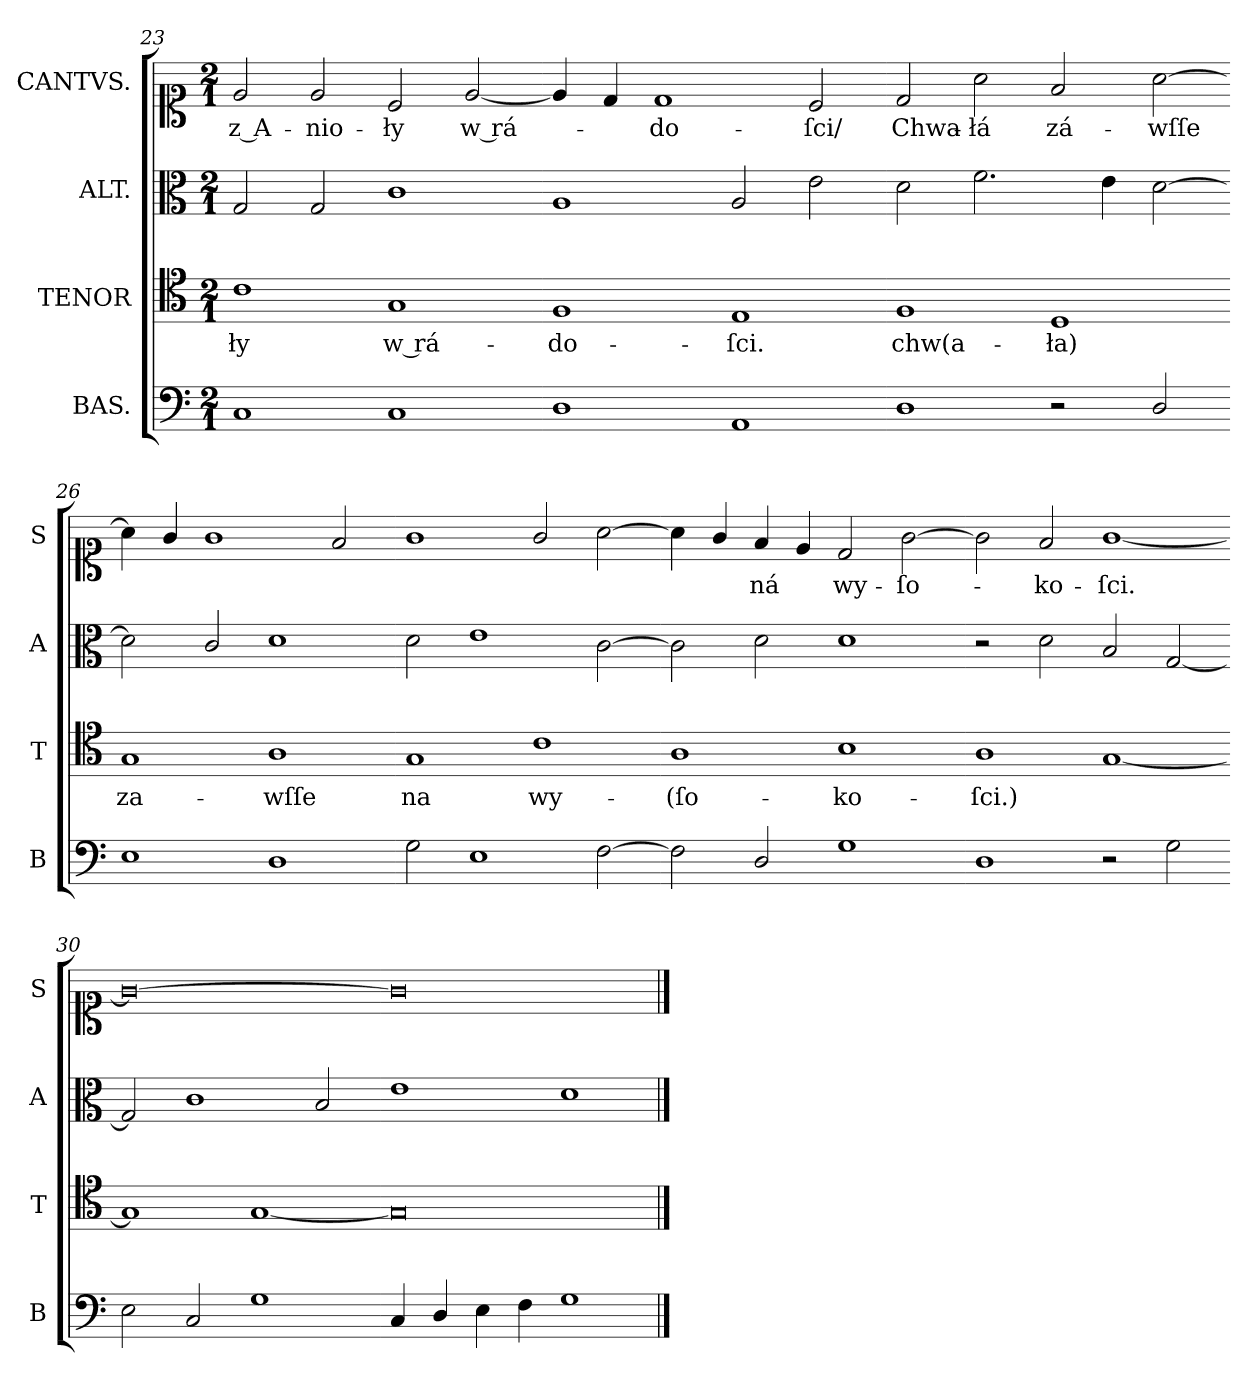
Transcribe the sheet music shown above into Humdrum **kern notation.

**kern	**kern	**text	**kern	**kern	**text
*part4	*part3	*part3	*part2	*part1	*part1
*staff4	*staff3	*staff3	*staff2	*staff1	*staff1
*I"BAS.	*I"TENOR	*	*I"ALT.	*I"CANTVS.	*
*I'B	*I'T	*	*I'A	*I'S	*
*clefF4	*clefC4	*	*clefC3	*clefC1	*
*k[]	*k[]	*	*k[]	*k[]	*
*G:mix	*G:mix	*	*G:mix	*G:mix	*
*M2/1	*M2/1	*	*M2/1	*M2/1	*
=23	=23	=23	=23	=23	=23
1C	1c	-ły	2G/	2e/	z A-
.	.	.	2G/	2e/	-nio-
1C	1G	w rá-	1c	2c/	-ły
.	.	.	.	[2e/	w rá-
=24-	=24-	=24-	=24-	=24-	=24-
1D	1F	-do-	1A	4e/]	.
.	.	.	.	4d/	.
.	.	.	.	1d	-do-
1AA	1E	-ſci.	2A/	.	.
.	.	.	2e\	2c/	-ſci/
=25-	=25-	=25-	=25-	=25-	=25-
1D	1F	chw(a-	2d\	2d/	Chwa-
.	.	.	2.f\	2a\	-łá
2r	1D	-ła)	.	2f/	zá-
.	.	.	4e\	.	.
2D/	.	.	[2d\	[2a\	-wſſe
=26-	=26-	=26-	=26-	=26-	=26-
1E	1G	za-	2d\]	4a\]	.
.	.	.	.	4g/	.
.	.	.	2c/	1g	.
1D	1A	-wſſe	1d	.	.
.	.	.	.	2f/	.
=27-	=27-	=27-	=27-	=27-	=27-
2G\	1G	na	2d\	1g	.
1E	.	.	1e	.	.
.	1c	wy-	.	2g/	.
[2F\	.	.	[2c\	[2a\	.
=28-	=28-	=28-	=28-	=28-	=28-
2F\]	1A	-(ſo-	2c\]	4a\]	.
.	.	.	.	4g/	.
2D/	.	.	2d\	4f/	ná
.	.	.	.	4e/	.
1G	1B	-ko-	1d	2d/	wy-
.	.	.	.	[2g\	-ſo-
=29-	=29-	=29-	=29-	=29-	=29-
1D	1A	-ſci.)	2r	2g\]	.
.	.	.	2d\	2f/	-ko-
2r	[1G	.	2B/	[1g/	-ſci.
2G\	.	.	[2G/	.	.
=30-	=30-	=30-	=30-	=30-	=30-
2E\	1G]	.	2G/]	0g_	.
2C/	.	.	1c	.	.
1G	[1G	.	.	.	.
.	.	.	2B/	.	.
=31-	=31-	=31-	=31-	=31-	=31-
4C/	0G]	.	1e	0g]	.
4D/	.	.	.	.	.
4E\	.	.	.	.	.
4F\	.	.	.	.	.
1G	.	.	1d	.	.
==	==	==	==	==	==
*-	*-	*-	*-	*-	*-
